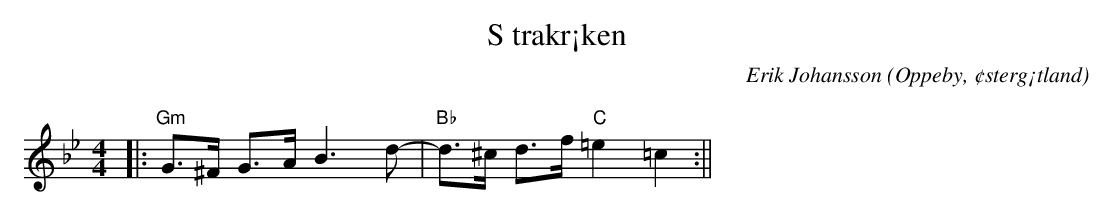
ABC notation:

X:1
T:S trakr¡ken
C:Erik Johansson
O:Oppeby, ¢sterg¡tland
Q:130
M:4/4
L:1/8
K:Gm
|:"Gm"G>^F G>A B3 d-|"Bb" d>^c d>f"C" =e2 =c2 :||
